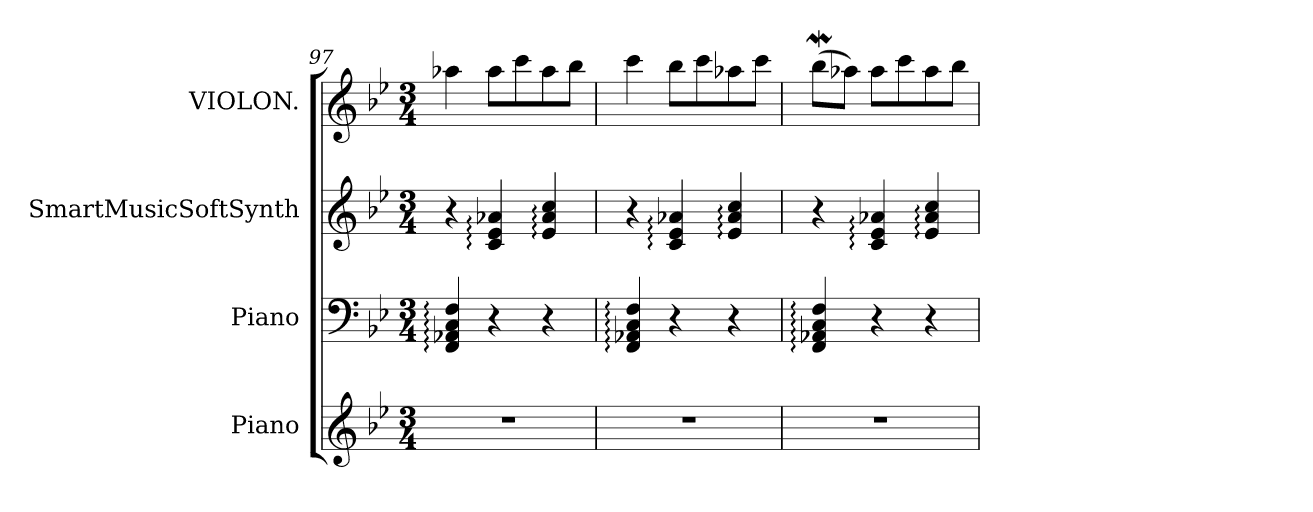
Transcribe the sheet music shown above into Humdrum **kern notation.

**kern	**kern	**kern	**kern
*part4	*part3	*part2	*part1
*staff4	*staff3	*staff2	*staff1
*I"Piano	*I"Piano	*I"SmartMusicSoftSynth	*I"VIOLON.
*I'P.	*	*	*
*clefG2	*clefF4	*clefG2	*clefG2
*k[b-e-]	*k[b-e-]	*k[b-e-]	*k[b-e-]
*B-:	*B-:	*B-:	*B-:
*M3/4	*M3/4	*M3/4	*M3/4
=97	=97	=97	=97
2.r	4FF:/ 4AA-X:/ 4C:/ 4F:/	4r	4aa-X\
.	4r	4c:/ 4e-:/ 4a-X:/	8aa-\L
.	.	.	8ccc\
.	4r	4e-:/ 4a-:/ 4cc:/	8aa-\
.	.	.	8bb-\J
=98	=98	=98	=98
2.r	4FF:/ 4AA-X:/ 4C:/ 4F:/	4r	4ccc\
.	4r	4c:/ 4e-:/ 4a-X:/	8bb-\L
.	.	.	8ccc\
.	4r	4e-:/ 4a-:/ 4cc:/	8aa-X\
.	.	.	8ccc\J
=99	=99	=99	=99
2.r	4FF:/ 4AA-X:/ 4C:/ 4F:/	4r	(8bb-w\L
.	.	.	8aa-X\J)
.	4r	4c:/ 4e-:/ 4a-X:/	8aa-\L
.	.	.	8ccc\
.	4r	4e-:/ 4a-:/ 4cc:/	8aa-\
.	.	.	8bb-\J
=	=	=	=
*-	*-	*-	*-
